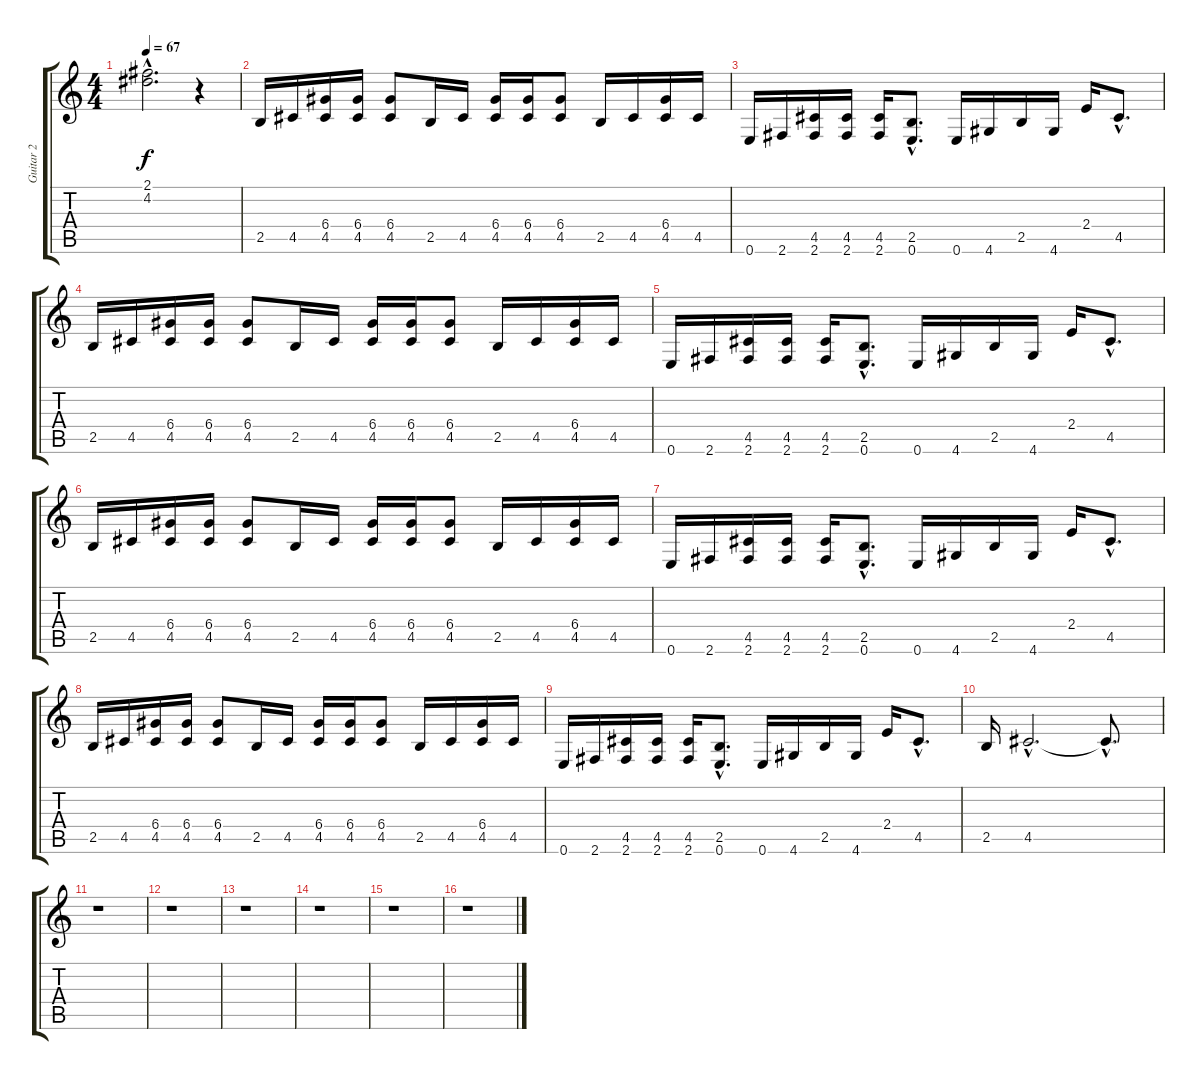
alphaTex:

\track ("Guitar 2" "Guitar 2") {instrument distortionguitar}
\staff {score tabs}
\tuning (E4 B3 G3 D3 A2 E2) {hide}
\ts (4 4)
\tempo 67
\clef g2
\ks c
(2.1{hac t} 4.2{hac t}).2{d dy f} r.4 |
2.5.16 4.5.16 (6.4 4.5).16 (6.4 4.5).16 (6.4 4.5).8 2.5.16 4.5.16 (6.4 4.5).16 (6.4 4.5).16 (6.4 4.5).8 2.5.16 4.5.16 (6.4 4.5).16 4.5.16 |
0.6.16 2.6.16 (4.5 2.6).16 (4.5 2.6).16 (4.5 2.6).16 (2.5{hac} 0.6{hac}).8{d} 0.6.16 4.6.16 2.5.16 4.6.16 2.4.16 4.5{hac}.8{d} |
2.5.16 4.5.16 (6.4 4.5).16 (6.4 4.5).16 (6.4 4.5).8 2.5.16 4.5.16 (6.4 4.5).16 (6.4 4.5).16 (6.4 4.5).8 2.5.16 4.5.16 (6.4 4.5).16 4.5.16 |
0.6.16 2.6.16 (4.5 2.6).16 (4.5 2.6).16 (4.5 2.6).16 (2.5{hac} 0.6{hac}).8{d} 0.6.16 4.6.16 2.5.16 4.6.16 2.4.16 4.5{hac}.8{d} |
2.5.16 4.5.16 (6.4 4.5).16 (6.4 4.5).16 (6.4 4.5).8 2.5.16 4.5.16 (6.4 4.5).16 (6.4 4.5).16 (6.4 4.5).8 2.5.16 4.5.16 (6.4 4.5).16 4.5.16 |
0.6.16 2.6.16 (4.5 2.6).16 (4.5 2.6).16 (4.5 2.6).16 (2.5{hac} 0.6{hac}).8{d} 0.6.16 4.6.16 2.5.16 4.6.16 2.4.16 4.5{hac}.8{d} |
2.5.16 4.5.16 (6.4 4.5).16 (6.4 4.5).16 (6.4 4.5).8 2.5.16 4.5.16 (6.4 4.5).16 (6.4 4.5).16 (6.4 4.5).8 2.5.16 4.5.16 (6.4 4.5).16 4.5.16 |
0.6.16 2.6.16 (4.5 2.6).16 (4.5 2.6).16 (4.5 2.6).16 (2.5{hac} 0.6{hac}).8{d} 0.6.16 4.6.16 2.5.16 4.6.16 2.4.16 4.5{hac}.8{d} |
2.5.16 4.5{hac}.2{d} 4.5{hac t}.8{d} |
r.1 |
r.1 |
r.1 |
r.1 |
r.1 |
r.1
